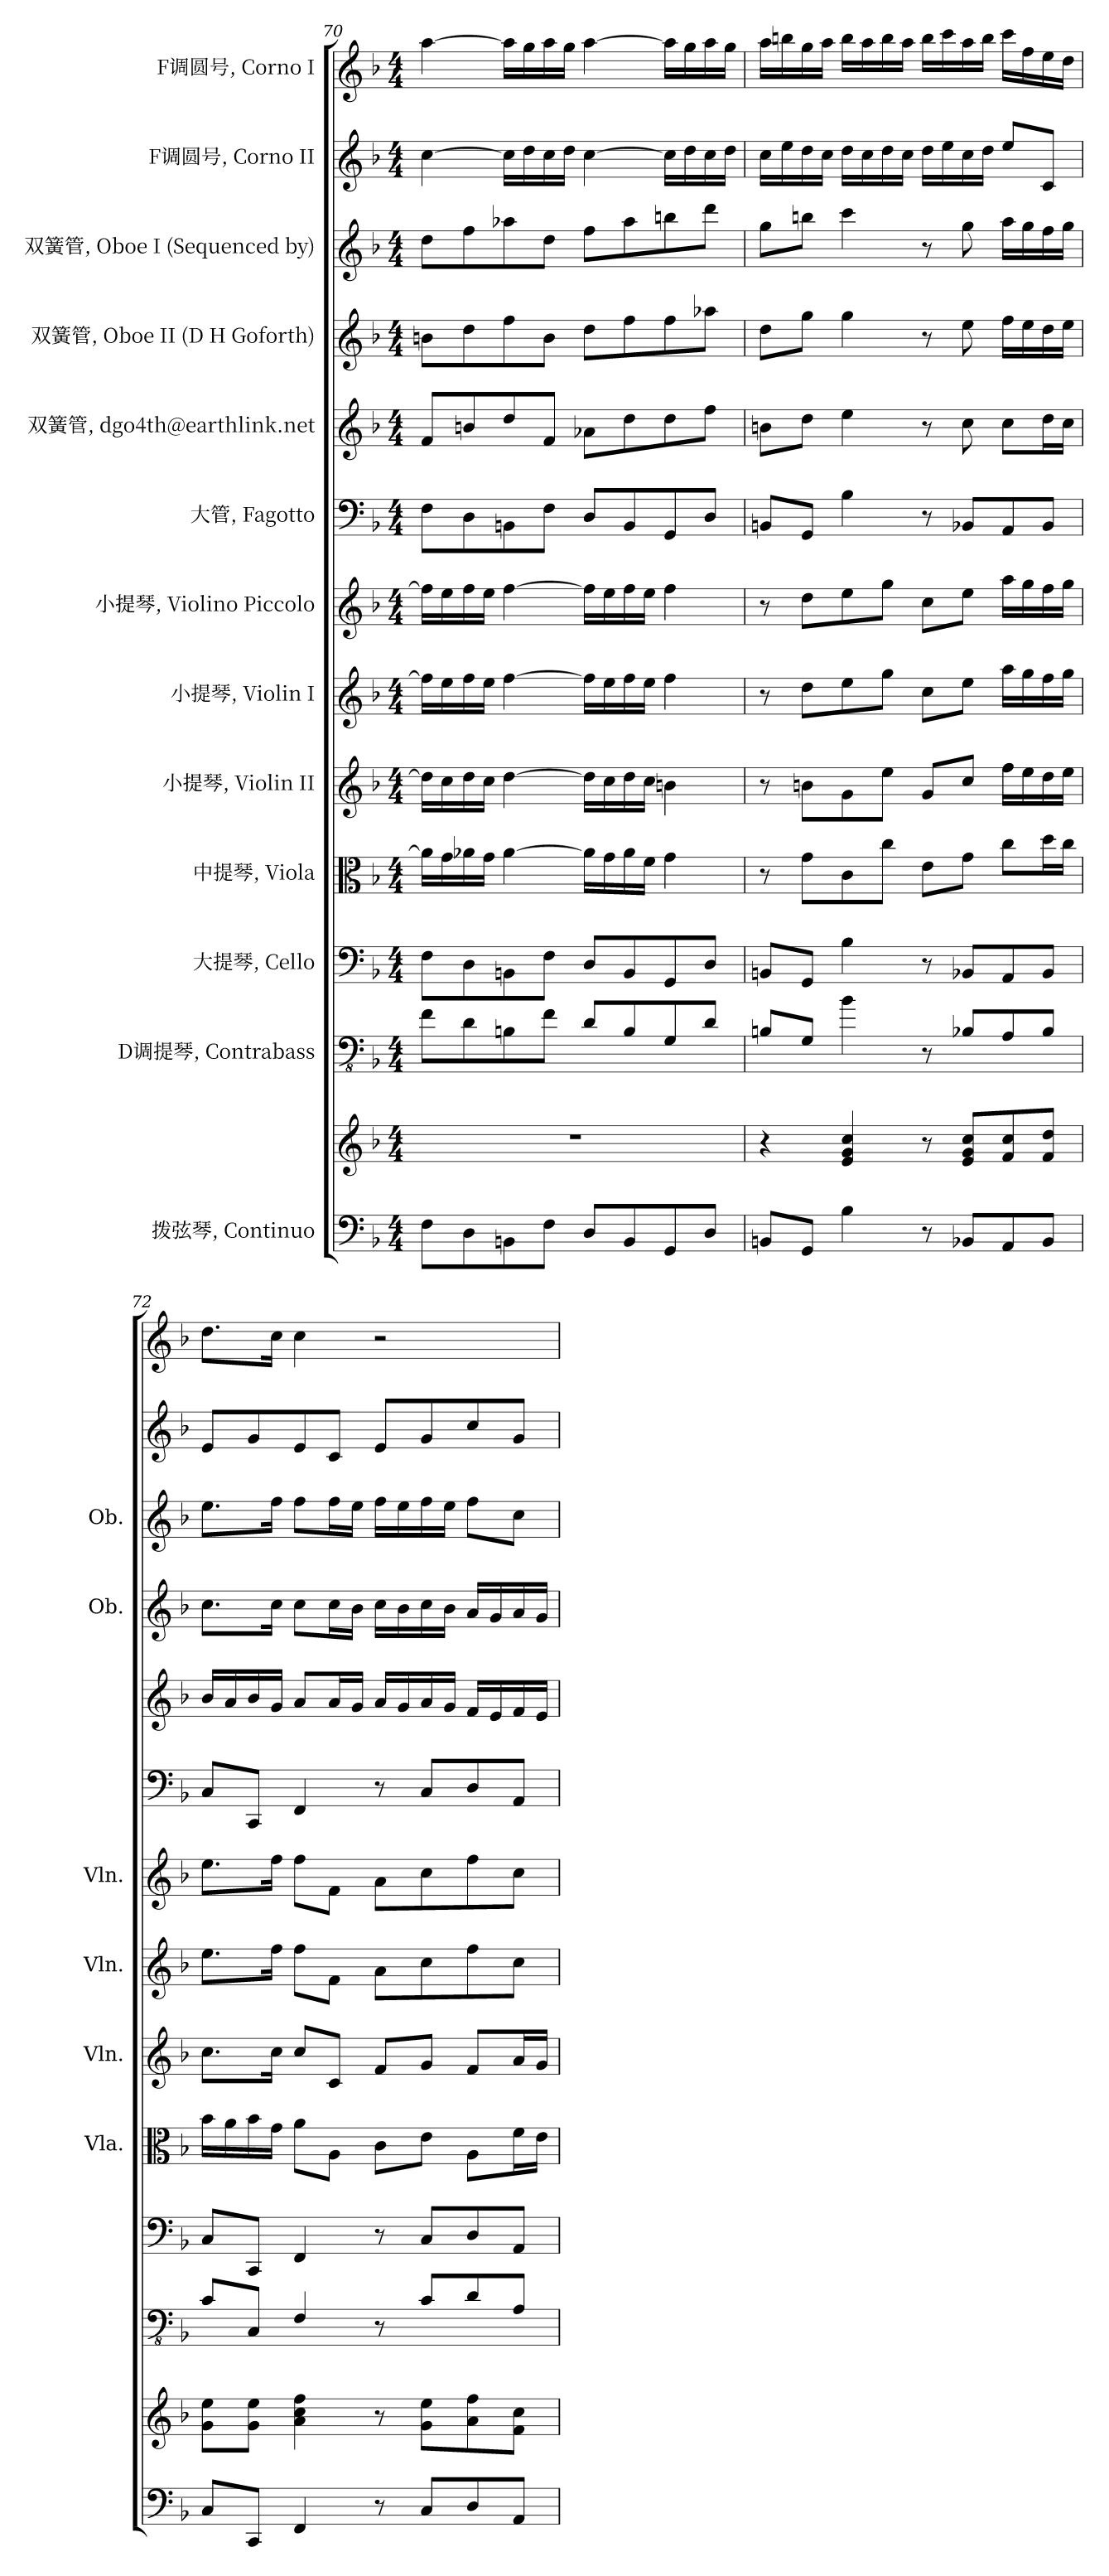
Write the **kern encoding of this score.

**kern	**kern	**kern	**kern	**kern	**kern	**kern	**kern	**kern	**kern	**kern	**kern	**kern	**kern
*part13	*part13	*part12	*part11	*part10	*part9	*part8	*part7	*part6	*part5	*part4	*part3	*part2	*part1
*staff14	*staff13	*staff12	*staff11	*staff10	*staff9	*staff8	*staff7	*staff6	*staff5	*staff4	*staff3	*staff2	*staff1
*I"拨弦琴, Continuo	*	*I"D调提琴, Contrabass	*I"大提琴, Cello	*I"中提琴, Viola	*I"小提琴, Violin II	*I"小提琴, Violin I	*I"小提琴, Violino Piccolo	*I"大管, Fagotto	*I"双簧管, dgo4th@earthlink.net	*I"双簧管, Oboe II (D H Goforth)	*I"双簧管, Oboe I (Sequenced by)	*I"F调圆号, Corno II	*I"F调圆号, Corno I
*	*	*	*	*I'Vla.	*I'Vln.	*I'Vln.	*I'Vln.	*	*	*I'Ob.	*I'Ob.	*	*
*clefF4	*clefG2	*clefFv4	*clefF4	*clefC3	*clefG2	*clefG2	*clefG2	*clefF4	*clefG2	*clefG2	*clefG2	*clefG2	*clefG2
*	*	*ITrd7c12	*	*	*	*	*	*	*	*	*	*ITrd4c7	*ITrd4c7
*k[b-]	*k[b-]	*k[b-]	*k[b-]	*k[b-]	*k[b-]	*k[b-]	*k[b-]	*k[b-]	*k[b-]	*k[b-]	*k[b-]	*k[b-e-]	*k[b-e-]
*M4/4	*M4/4	*M4/4	*M4/4	*M4/4	*M4/4	*M4/4	*M4/4	*M4/4	*M4/4	*M4/4	*M4/4	*M4/4	*M4/4
=70	=70	=70	=70	=70	=70	=70	=70	=70	=70	=70	=70	=70	=70
8F\L	1r	8FF\L	8F\L	16a-\LL]	16dd\LL]	16ff\LL]	16ff\LL]	8F\L	8f/L	8bn\L	8dd\L	[4f\	[4dd\
.	.	.	.	16g\	16cc\	16ee\	16ee\	.	.	.	.	.	.
8D\	.	8DD\	8D\	16a-X\	16dd\	16ff\	16ff\	8D\	8bn/	8dd\	8ff\	.	.
.	.	.	.	16g\JJ	16cc\JJ	16ee\JJ	16ee\JJ	.	.	.	.	.	.
8BBn\	.	8BBBn\	8BBn\	[4a-\	[4dd\	[4ff\	[4ff\	8BBn\	8dd/	8ff\	8aa-X\	16f\LL]	16dd\LL]
.	.	.	.	.	.	.	.	.	.	.	.	16g\	16cc\
8F\J	.	8FF\J	8F\J	.	.	.	.	8F\J	8f/J	8b\J	8dd\J	16f\	16dd\
.	.	.	.	.	.	.	.	.	.	.	.	16g\JJ	16cc\JJ
8D/L	.	8DD/L	8D/L	16a-\LL]	16dd\LL]	16ff\LL]	16ff\LL]	8D/L	8a-X\L	8dd\L	8ff\L	[4f\	[4dd\
.	.	.	.	16g\	16cc\	16ee\	16ee\	.	.	.	.	.	.
8BB/	.	8BBB/	8BB/	16a-\	16dd\	16ff\	16ff\	8BB/	8dd\	8ff\	8aa-\	.	.
.	.	.	.	16f\JJ	16cc\JJ	16ee\JJ	16ee\JJ	.	.	.	.	.	.
8GG/	.	8GGG/	8GG/	4g\	4bn\	4ff\	4ff\	8GG/	8dd\	8ff\	8bbn\	16f\LL]	16dd\LL]
.	.	.	.	.	.	.	.	.	.	.	.	16g\	16cc\
8D/J	.	8DD/J	8D/J	.	.	.	.	8D/J	8ff\J	8aa-X\J	8ddd\J	16f\	16dd\
.	.	.	.	.	.	.	.	.	.	.	.	16g\JJ	16cc\JJ
!!LO:PB:g=z
=71	=71	=71	=71	=71	=71	=71	=71	=71	=71	=71	=71	=71	=71
8BBn/L	4r	8BBBn/L	8BBn/L	8r	8r	8r	8r	8BBn/L	8bn\L	8dd\L	8gg\L	16f\LL	16dd\LL
.	.	.	.	.	.	.	.	.	.	.	.	16a\	16een\
8GG/J	.	8GGG/J	8GG/J	8g\L	8bn\L	8dd\L	8dd\L	8GG/J	8dd\J	8gg\J	8bbn\J	16g\	16cc\
.	.	.	.	.	.	.	.	.	.	.	.	16f\JJ	16dd\JJ
4B-\	4e/ 4g/ 4cc/	4BB-\	4B-\	8c\	8g\	8ee\	8ee\	4B-\	4ee\	4gg\	4ccc\	16g\LL	16ee\LL
.	.	.	.	.	.	.	.	.	.	.	.	16f\	16dd\
.	.	.	.	8cc\J	8ee\J	8gg\J	8gg\J	.	.	.	.	16g\	16ee\
.	.	.	.	.	.	.	.	.	.	.	.	16f\JJ	16dd\JJ
8r	8r	8r	8r	8e\L	8g/L	8cc\L	8cc\L	8r	8r	8r	8r	16g\LL	16ee\LL
.	.	.	.	.	.	.	.	.	.	.	.	16a\	16ff\
8BB-X/L	8e/ 8g/ 8cc/L	8BBB-X/L	8BB-X/L	8g\J	8cc/J	8ee\J	8ee\J	8BB-X/L	8cc\	8ee\	8gg\	16f\	16dd\
.	.	.	.	.	.	.	.	.	.	.	.	16g\JJ	16ee\JJ
8AA/	8f/ 8cc/	8AAA/	8AA/	8cc\L	16ff\LL	16aa\LL	16aa\LL	8AA/	8cc\L	16ff\LL	16aa\LL	8a/L	16ff\LL
.	.	.	.	.	16ee\	16gg\	16gg\	.	.	16ee\	16gg\	.	16b-\
8BB-/J	8f/ 8dd/J	8BBB-/J	8BB-/J	16dd\L	16dd\	16ff\	16ff\	8BB-/J	16dd\L	16dd\	16ff\	8F/J	16a\
.	.	.	.	16cc\JJ	16ee\JJ	16gg\JJ	16gg\JJ	.	16cc\JJ	16ee\JJ	16gg\JJ	.	16g\JJ
=72	=72	=72	=72	=72	=72	=72	=72	=72	=72	=72	=72	=72	=72
8C/L	8g\ 8ee\L	8CC/L	8C/L	16b-\LL	8.cc\L	8.ee\L	8.ee\L	8C/L	16b-/LL	8.cc\L	8.ee\L	8A/L	8.g\L
.	.	.	.	16a\	.	.	.	.	16a/	.	.	.	.
8CC/J	8g\ 8ee\J	8CCC/J	8CC/J	16b-\	.	.	.	8CC/J	16b-/	.	.	8c/	.
.	.	.	.	16g\JJ	16cc\Jk	16ff\Jk	16ff\Jk	.	16g/JJ	16cc\Jk	16ff\Jk	.	16f\Jk
4FF/	4a\ 4cc\ 4ff\	4FFF/	4FF/	8a\L	8cc/L	8ff\L	8ff\L	4FF/	8a/L	8cc\L	8ff\L	8A/	4f\
.	.	.	.	8A\J	8c/J	8f\J	8f\J	.	16a/L	16cc\L	16ff\L	8F/J	.
.	.	.	.	.	.	.	.	.	16g/JJ	16b-\JJ	16ee\JJ	.	.
8r	8r	8r	8r	8c\L	8f/L	8a\L	8a\L	8r	16a/LL	16cc\LL	16ff\LL	8A/L	2r
.	.	.	.	.	.	.	.	.	16g/	16b-\	16ee\	.	.
8C/L	8g\ 8ee\L	8CC/L	8C/L	8e\J	8g/J	8cc\	8cc\	8C/L	16a/	16cc\	16ff\	8c/	.
.	.	.	.	.	.	.	.	.	16g/JJ	16b-\JJ	16ee\JJ	.	.
8D/	8a\ 8ff\	8DD/	8D/	8A\L	8f/L	8ff\	8ff\	8D/	16f/LL	16a/LL	8ff\L	8f/	.
.	.	.	.	.	.	.	.	.	16e/	16g/	.	.	.
8AA/J	8f\ 8cc\J	8AAA/J	8AA/J	16f\L	16a/L	8cc\J	8cc\J	8AA/J	16f/	16a/	8cc\J	8c/J	.
.	.	.	.	16e\JJ	16g/JJ	.	.	.	16e/JJ	16g/JJ	.	.	.
=	=	=	=	=	=	=	=	=	=	=	=	=	=
*-	*-	*-	*-	*-	*-	*-	*-	*-	*-	*-	*-	*-	*-
